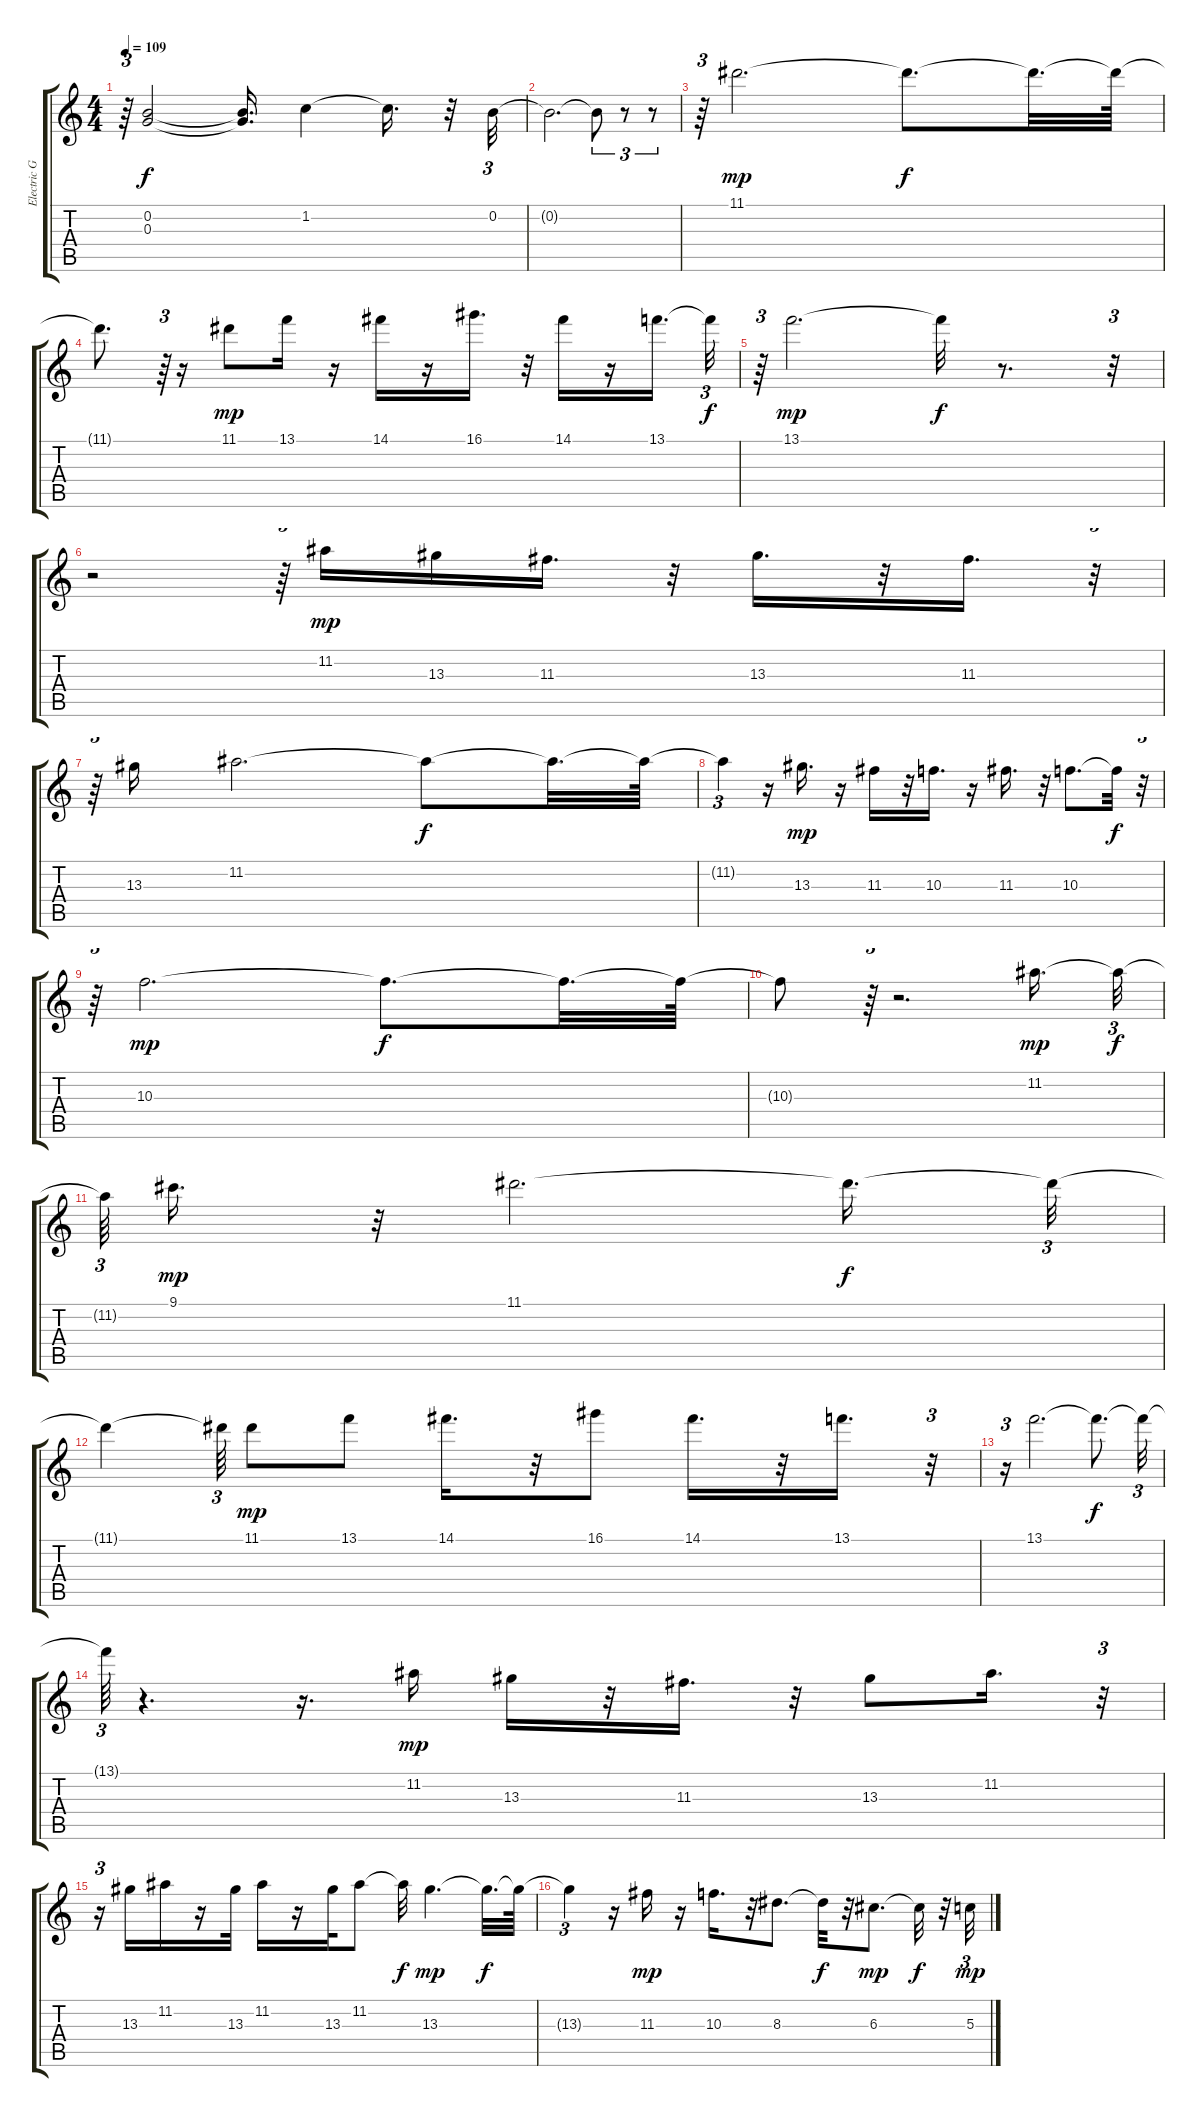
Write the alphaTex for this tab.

\track ("Electric Guitar" "Electric G") {instrument overdrivenguitar}
\staff {score tabs}
\tuning (E4 B3 G3 D3 A2 E2) {hide}
\ts (4 4)
\tempo 109
\clef g2
\ks c
r.64{tu (3 2) dy f} (0.2 0.3).2 (0.2{t} 0.3{t}).16{d} 1.2.4 1.2{t}.16{d} r.32 0.2.32{tu (3 2)} |
0.2{t}.2{d} 0.2{t}.8{tu (3 2)} r.8{tu (3 2)} r.8{tu (3 2)} |
r.64{tu (3 2)} 11.1.2{d dy mp} 11.1{t}.8{d dy f} 11.1{t}.32{d} 11.1{t}.64 |
11.1{t}.8{d} r.64{tu (3 2)} r.16 11.1.8{dy mp} 13.1.16 r.16 14.1.16 r.16 16.1.16{d} r.32 14.1.16 r.16 13.1.16{d} 13.1{t}.32{tu (3 2) dy f} |
r.64{tu (3 2)} 13.1.2{d dy mp} 13.1{t}.32{dy f} r.8{d} r.32{tu (3 2)} |
r.2 r.64{tu (3 2)} 11.2.16{dy mp} 13.3.16 11.3.16{d} r.32 13.3.16{d} r.32 11.3.16{d} r.32{tu (3 2)} |
r.64{tu (3 2)} 13.3.16 11.2.2{d} 11.2{t}.8{dy f} 11.2{t}.32{d} 11.2{t}.64 |
11.2{t}.4{tu (3 2)} r.16 13.3.16{d dy mp} r.16 11.3.16 r.32 10.3.16{d} r.16 11.3.16{d} r.32 10.3.8{d} 10.3{t}.32{dy f} r.32{tu (3 2)} |
r.64{tu (3 2)} 10.3.2{d dy mp} 10.3{t}.8{d dy f} 10.3{t}.32{d} 10.3{t}.64 |
10.3{t}.8 r.64{tu (3 2)} r.2{d} 11.2.16{d dy mp volume 16} 11.2{t}.32{tu (3 2) dy f} |
11.2{t}.64{tu (3 2)} 9.1.16{d dy mp} r.32 11.1.2{d} 11.1{t}.16{d dy f} 11.1{t}.32{tu (3 2)} |
11.1{t}.4 11.1{t}.64{tu (3 2)} 11.1.8{dy mp} 13.1.8 14.1.16{d} r.32 16.1.8 14.1.16{d} r.32 13.1.16{d} r.32{tu (3 2)} |
r.16{tu (3 2)} 13.1.2{d} 13.1{t}.8{d dy f} 13.1{t}.32{tu (3 2)} |
13.1{t}.64{tu (3 2)} r.4{d} r.16{d} 11.2.16{dy mp volume 16} 13.3.16 r.32 11.3.16{d} r.32 13.3.8 11.2.16{d} r.32{tu (3 2)} |
r.16{tu (3 2)} 13.3.16 11.2.16 r.16 13.3.32 11.2.16 r.16 13.3.32 11.2.8 11.2{t}.32{dy f} 13.3.4{d dy mp} 13.3{t}.32{d dy f} 13.3{t}.64 |
13.3{t}.4{tu (3 2)} r.16 11.3.16{dy mp} r.16 10.3.16{d} r.32 8.3.8{d} 8.3{t}.32{dy f} r.32 6.3.8{d dy mp} 6.3{t}.32{dy f} r.32 5.3.32{tu (3 2) dy mp}
